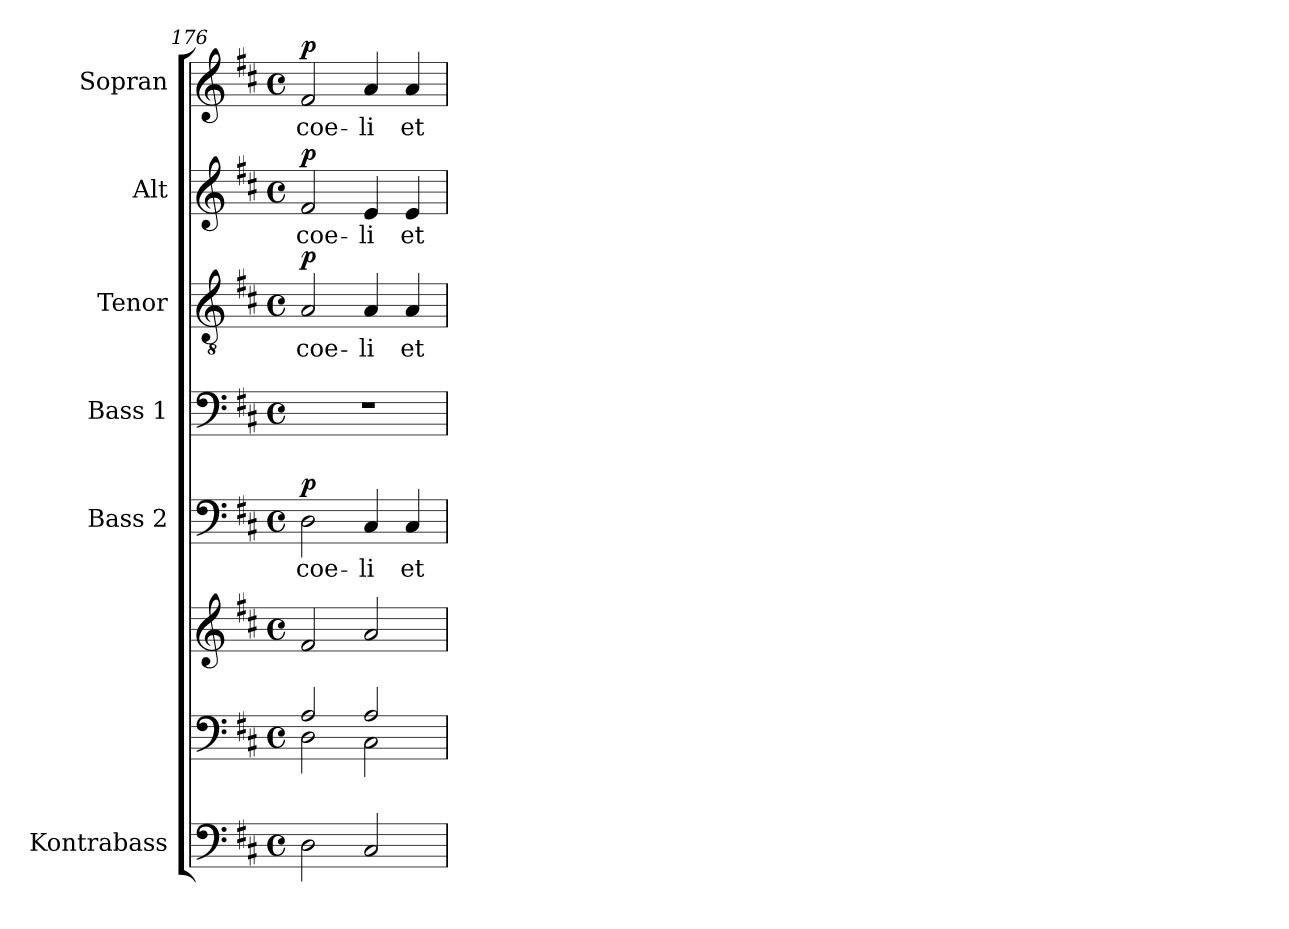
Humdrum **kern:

**kern	**kern	**kern	**kern	**text	**dynam	**kern	**kern	**text	**dynam	**kern	**text	**dynam	**kern	**text	**dynam
*part7	*part6	*part6	*part5	*part5	*part5	*part4	*part3	*part3	*part3	*part2	*part2	*part2	*part1	*part1	*part1
*staff8	*staff7	*staff6	*staff5	*staff5	*staff5	*staff4	*staff3	*staff3	*staff3	*staff2	*staff2	*staff2	*staff1	*staff1	*staff1
*I"Kontrabass	*	*	*I"Bass 2	*	*	*I"Bass 1	*I"Tenor	*	*	*I"Alt	*	*	*I"Sopran	*	*
*I'Kb.	*	*	*I'B. 2	*	*	*I'B. 1	*I'T.	*	*	*I'A.	*	*	*I'S.	*	*
!!LO:PB:g=z
*clefF4	*clefF4	*clefG2	*clefF4	*	*	*clefF4	*clefGv2	*	*	*clefG2	*	*	*clefG2	*	*
*ITrd7c12	*	*	*	*	*	*	*	*	*	*	*	*	*	*	*
*k[f#c#]	*k[f#c#]	*k[f#c#]	*k[f#c#]	*	*	*k[f#c#]	*k[f#c#]	*	*	*k[f#c#]	*	*	*k[f#c#]	*	*
*D:	*D:	*D:	*D:	*	*	*D:	*D:	*	*	*D:	*	*	*D:	*	*
*M4/4	*M4/4	*M4/4	*M4/4	*	*	*M4/4	*M4/4	*	*	*M4/4	*	*	*M4/4	*	*
*met(c)	*met(c)	*met(c)	*met(c)	*	*	*met(c)	*met(c)	*	*	*met(c)	*	*	*met(c)	*	*
=176	=176	=176	=176	=176	=176	=176	=176	=176	=176	=176	=176	=176	=176	=176	=176
*	*^	*	*	*	*	*	*	*	*	*	*	*	*	*	*
!	!	!	!	!	!LO:LY:b	!LO:DY:a	!	!	!LO:LY:b	!LO:DY:a	!	!LO:LY:b	!LO:DY:a	!	!LO:LY:b	!LO:DY:a
2DD\	2A/	2D\	2f#/	2D\	coe-	p	1r	2A/	coe-	p	2f#/	coe-	p	2f#/	coe-	p
!	!	!	!	!	!LO:LY:b	!	!	!	!LO:LY:b	!	!	!LO:LY:b	!	!	!LO:LY:b	!
2CC#/	2A/	2C#\	2a/	4C#/	-li	.	.	4A/	-li	.	4e/	-li	.	4a/	-li	.
!	!	!	!	!	!LO:LY:b	!	!	!	!LO:LY:b	!	!	!LO:LY:b	!	!	!LO:LY:b	!
.	.	.	.	4C#/	et	.	.	4A/	et	.	4e/	et	.	4a/	et	.
*	*v	*v	*	*	*	*	*	*	*	*	*	*	*	*	*	*
=	=	=	=	=	=	=	=	=	=	=	=	=	=	=	=
*-	*-	*-	*-	*-	*-	*-	*-	*-	*-	*-	*-	*-	*-	*-	*-
